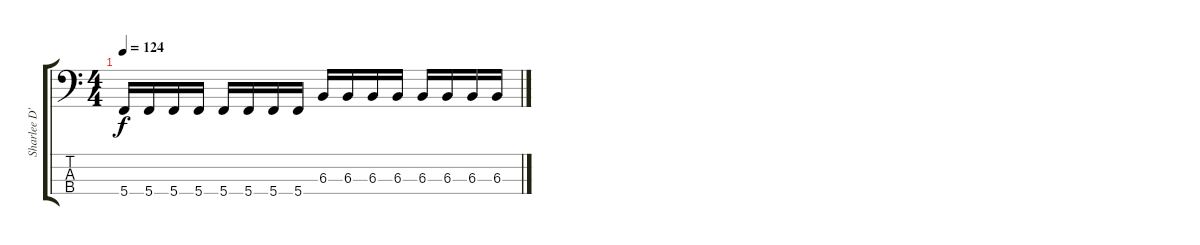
\track ("Sharlee D'Angelo" "Sharlee D'") {instrument electricbasspick}
\staff {score tabs}
\tuning (Eb2 Bb1 F1 C1) {hide}
\ts (4 4)
\tempo 124
\clef f4
\ks c
5.4.16{dy f} 5.4.16 5.4.16 5.4.16 5.4.16 5.4.16 5.4.16 5.4.16 6.3.16 6.3.16 6.3.16 6.3.16 6.3.16 6.3.16 6.3.16 6.3.16
